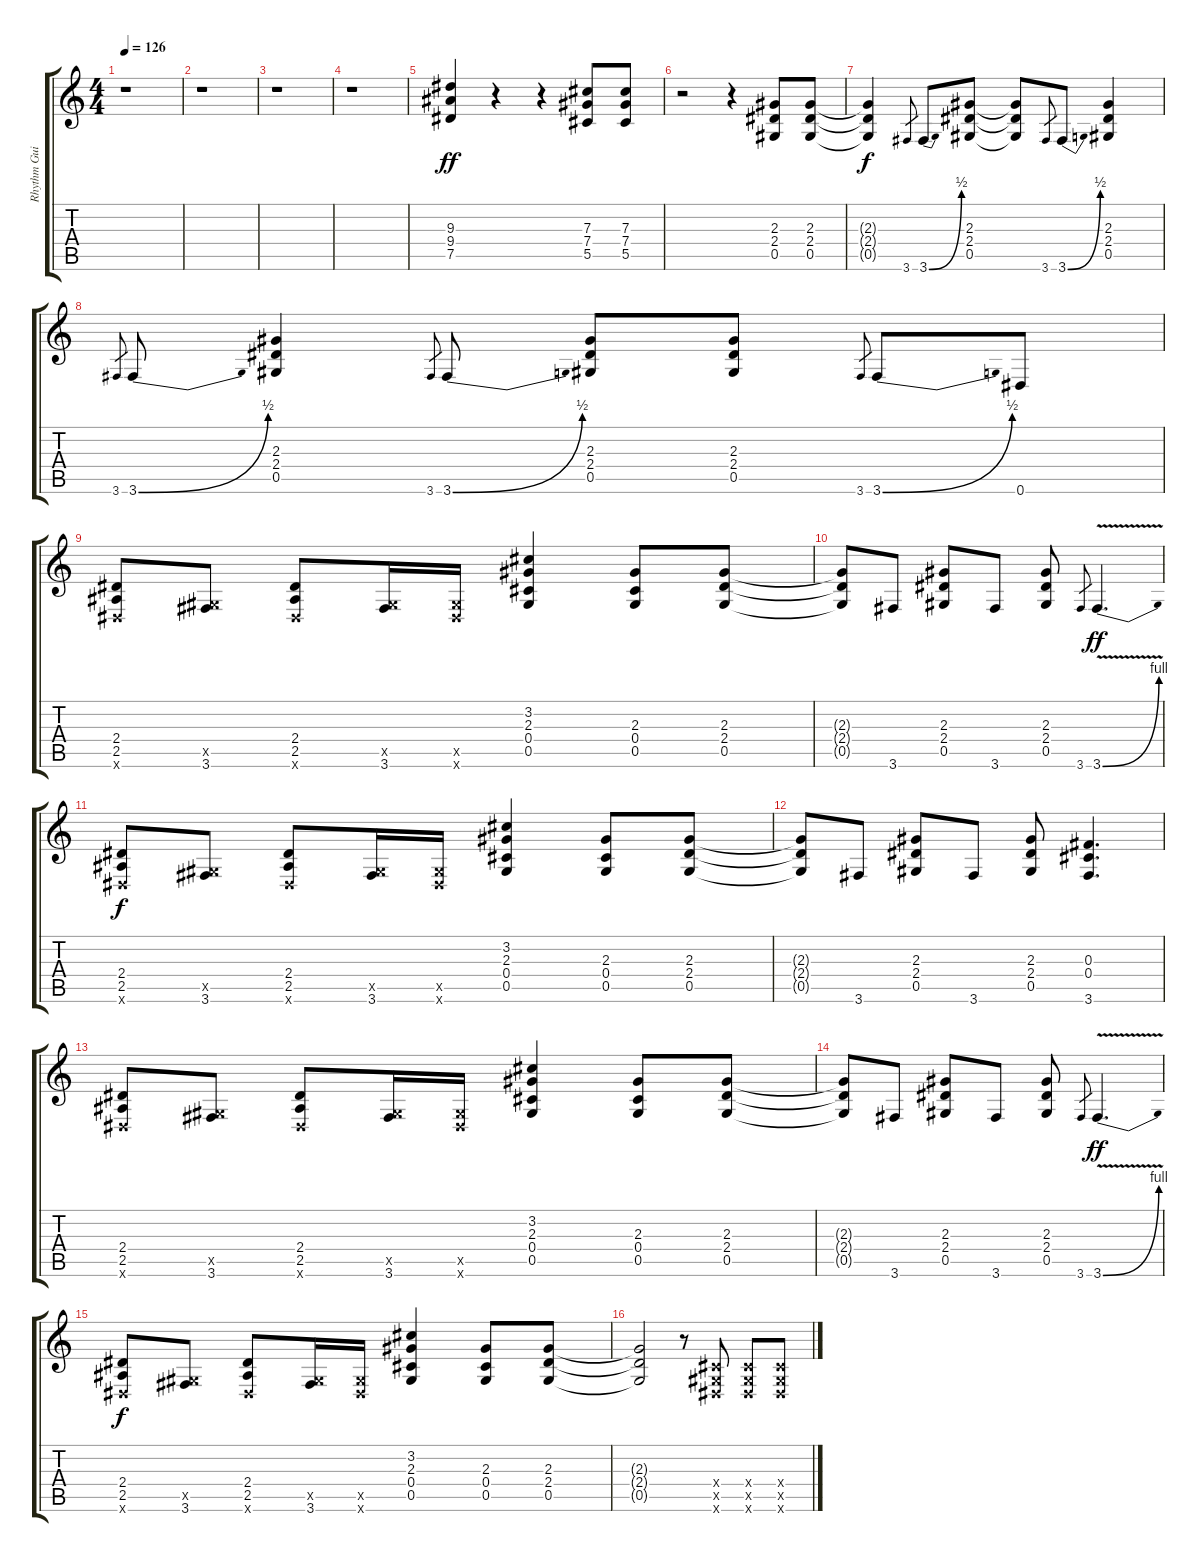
\track ("Rhythm Guitar 1" "Rhythm Gui") {instrument overdrivenguitar}
\staff {score tabs}
\tuning (Eb4 Bb3 Gb3 Db3 Ab2 Eb2) {hide}
\ts (4 4)
\tempo 126
\clef g2
\ks c
r.1{dy f} |
r.1 |
r.1 |
r.1 |
(9.3 9.4 7.5).4{dy ff} r.4 r.4 (7.3 7.4 5.5).8 (7.3 7.4 5.5).8 |
r.2 r.4 (2.3 2.4 0.5).8 (2.3 2.4 0.5).8 |
(2.3{t} 2.4{t} 0.5{t}).4{dy f} 3.6.8{gr} 3.6{be (bend 0 0 60 2)}.8 (2.3 2.4 0.5).8 (2.3{t} 2.4{t} 0.5{t}).8 3.6.8{gr} 3.6{be (bend 0 0 60 2)}.8 (2.3 2.4 0.5).4 |
3.6.8{gr} 3.6{be (bend 0 0 60 2)}.8 (2.3 2.4 0.5).4 3.6.8{gr} 3.6{be (bend 0 0 60 2)}.8 (2.3 2.4 0.5).8 (2.3 2.4 0.5).8 3.6.8{gr} 3.6{be (bend 0 0 60 2)}.8 0.6.8 |
(2.4 2.5 0.6{x}).8 (0.5{x} 3.6).8 (2.4 2.5 0.6{x}).8 (0.5{x} 3.6).16 (0.5{x} 0.6{x}).16 (3.2 2.3 0.4 0.5).4 (2.3 0.4 0.5).8 (2.3 2.4 0.5).8 |
(2.3{t} 2.4{t} 0.5{t}).8 3.6.8 (2.3 2.4 0.5).8 3.6.8 (2.3 2.4 0.5).8 3.6.8{gr} 3.6{be (bend 0 0 60 4) v}.4{d dy ff} |
(2.4 2.5 0.6{x}).8{dy f} (0.5{x} 3.6).8 (2.4 2.5 0.6{x}).8 (0.5{x} 3.6).16 (0.5{x} 0.6{x}).16 (3.2 2.3 0.4 0.5).4 (2.3 0.4 0.5).8 (2.3 2.4 0.5).8 |
(2.3{t} 2.4{t} 0.5{t}).8 3.6.8 (2.3 2.4 0.5).8 3.6.8 (2.3 2.4 0.5).8 (0.3 0.4 3.6).4{d} |
(2.4 2.5 0.6{x}).8 (0.5{x} 3.6).8 (2.4 2.5 0.6{x}).8 (0.5{x} 3.6).16 (0.5{x} 0.6{x}).16 (3.2 2.3 0.4 0.5).4 (2.3 0.4 0.5).8 (2.3 2.4 0.5).8 |
(2.3{t} 2.4{t} 0.5{t}).8 3.6.8 (2.3 2.4 0.5).8 3.6.8 (2.3 2.4 0.5).8 3.6.8{gr} 3.6{be (bend 0 0 60 4) v}.4{d dy ff} |
(2.4 2.5 0.6{x}).8{dy f} (0.5{x} 3.6).8 (2.4 2.5 0.6{x}).8 (0.5{x} 3.6).16 (0.5{x} 0.6{x}).16 (3.2 2.3 0.4 0.5).4 (2.3 0.4 0.5).8 (2.3 2.4 0.5).8 |
(2.3{t} 2.4{t} 0.5{t}).2 r.8 (0.4{x} 0.5{x} 0.6{x}).8 (0.4{x} 0.5{x} 0.6{x}).8 (0.4{x} 0.5{x} 0.6{x}).8
